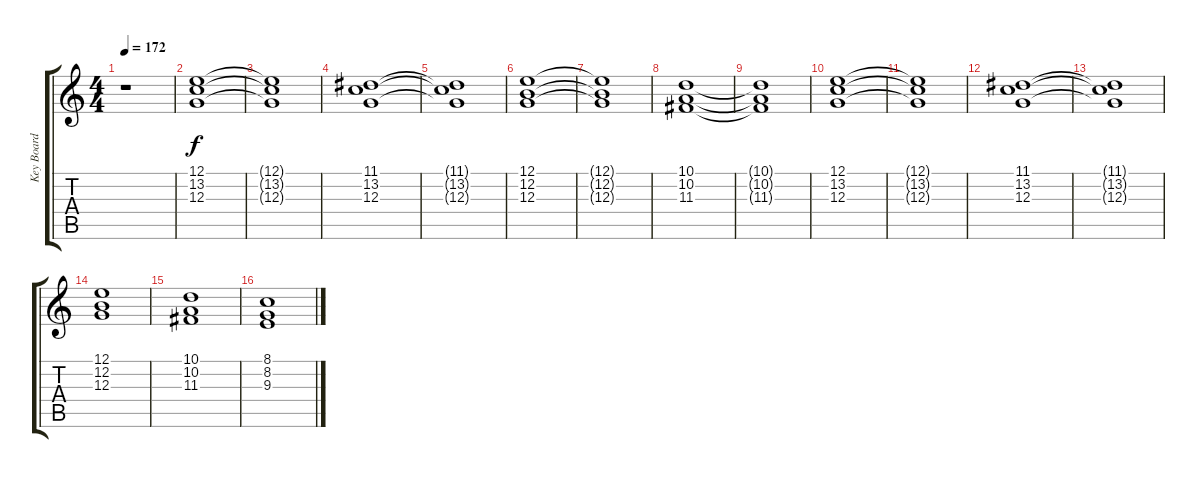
\track ("Key Board 1" "Key Board ") {instrument tremolostrings}
\staff {score tabs}
\tuning (E4 B3 G3 D3 A2 E2) {hide}
\ts (4 4)
\tempo 172
\clef g2
\ks c
r.1{dy f} |
(12.1 13.2 12.3).1 |
(12.1{t} 13.2{t} 12.3{t}).1 |
(11.1 13.2 12.3).1 |
(11.1{t} 13.2{t} 12.3{t}).1 |
(12.1 12.2 12.3).1 |
(12.1{t} 12.2{t} 12.3{t}).1 |
(10.1 10.2 11.3).1 |
(10.1{t} 10.2{t} 11.3{t}).1 |
(12.1 13.2 12.3).1 |
(12.1{t} 13.2{t} 12.3{t}).1 |
(11.1 13.2 12.3).1 |
(11.1{t} 13.2{t} 12.3{t}).1 |
(12.1 12.2 12.3).1 |
(10.1 10.2 11.3).1 |
(8.1 8.2 9.3).1
